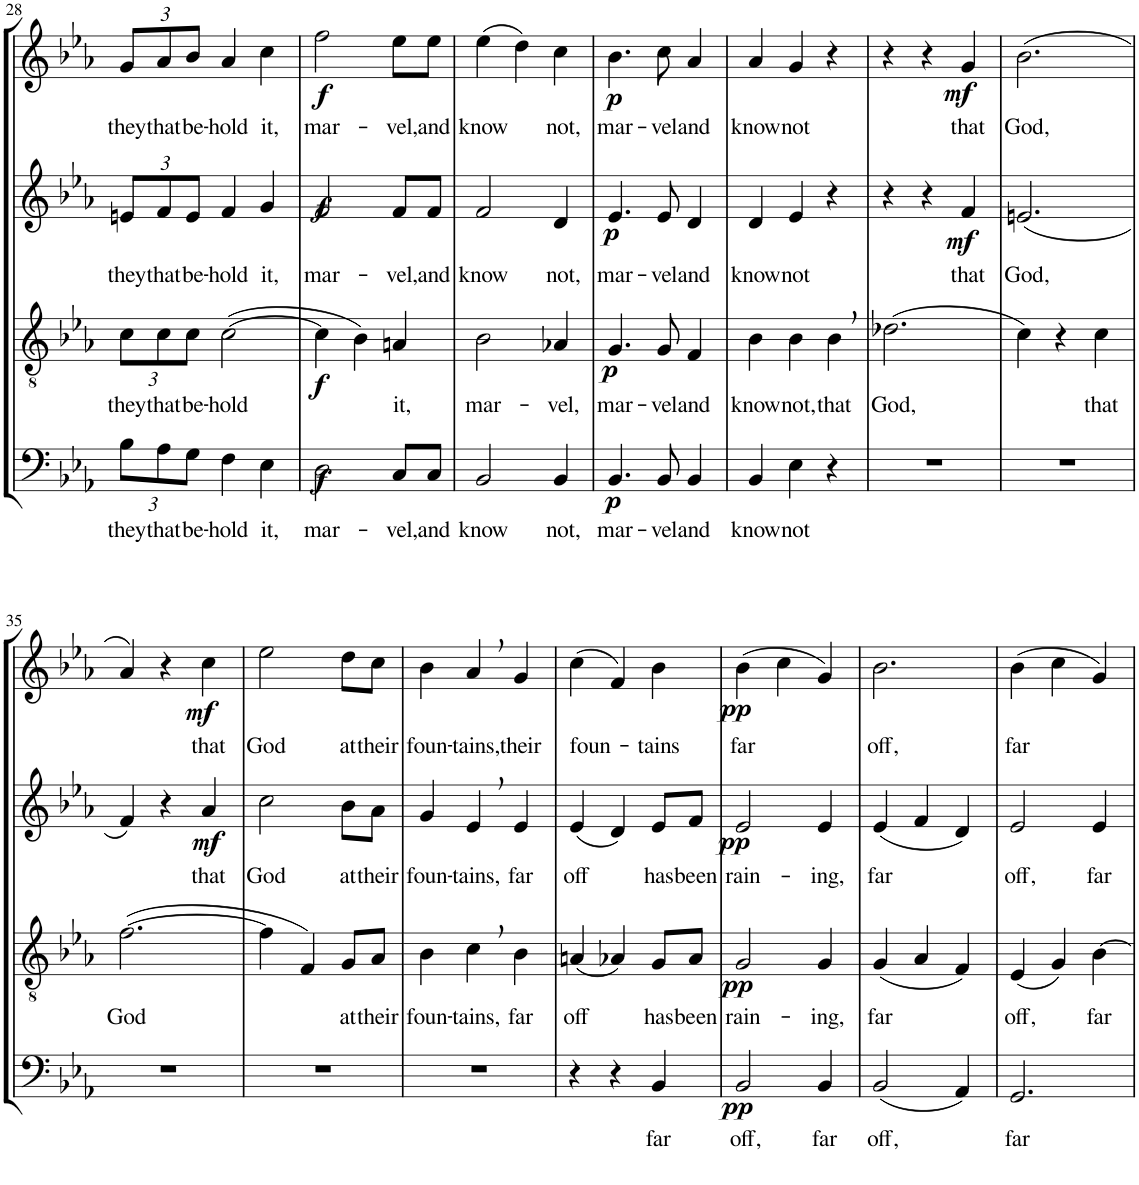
**kern	**text	**dynam	**kern	**text	**dynam	**kern	**text	**dynam	**kern	**text	**dynam
*part4	*part4	*part4	*part3	*part3	*part3	*part2	*part2	*part2	*part1	*part1	*part1
*staff4	*staff4	*staff4	*staff3	*staff3	*staff3	*staff2	*staff2	*staff2	*staff1	*staff1	*staff1
*I"Bassi	*	*	*I"Tenori	*	*	*I"Contralti	*	*	*I"Soprani	*	*
!!LO:PB:g=z
*clefF4	*	*	*clefGv2	*	*	*clefG2	*	*	*clefG2	*	*
*	*	*	*	*	*	*	*	*	*Trd1c2	*	*
*k[b-e-a-]	*	*	*k[b-e-a-]	*	*	*k[b-e-a-]	*	*	*k[b-e-a-]	*	*
*E-:	*	*	*E-:	*	*	*E-:	*	*	*E-:	*	*
*M3/4	*	*	*M3/4	*	*	*M3/4	*	*	*M3/4	*	*
*Xbrackettup	*	*	*	*	*	*	*	*	*	*	*
=28	=28	=28	=28	=28	=28	=28	=28	=28	=28	=28	=28
!	!LO:LY:b	!	!	!	!	!	!	!	!	!	!
*	*	*	*Xbrackettup	*	*	*	*	*	*	*	*
!	!	!	!	!LO:LY:b	!	!	!	!	!	!	!
*	*	*	*	*	*	*Xbrackettup	*	*	*	*	*
!	!	!	!	!	!	!	!LO:LY:b	!	!	!	!
*	*	*	*	*	*	*	*	*	*Xbrackettup	*	*
!	!	!	!	!	!	!	!	!	!	!LO:LY:b	!
12B-\L	they	.	12c\L	they	.	12en/L	they	.	12g/L	they	.
!	!LO:LY:b	!	!	!LO:LY:b	!	!	!LO:LY:b	!	!	!LO:LY:b	!
12A-\	that	.	12c\	that	.	12f/	that	.	12a-/	that	.
!	!LO:LY:b	!	!	!LO:LY:b	!	!	!LO:LY:b	!	!	!LO:LY:b	!
12G\J	be-	.	12c\J	be-	.	12e/J	be-	.	12b-/J	be-	.
!	!LO:LY:b	!	!	!LO:LY:b	!	!	!LO:LY:b	!	!	!LO:LY:b	!
4F\	-hold	.	([2c\	-hold	.	4f/	-hold	.	4a-/	-hold	.
!	!LO:LY:b	!	!	!	!	!	!LO:LY:b	!	!	!LO:LY:b	!
4E-\	it,	.	.	.	.	4g/	it,	.	4cc\	it,	.
=29	=29	=29	=29	=29	=29	=29	=29	=29	=29	=29	=29
!	!LO:LY:b	!LO:DY:b	!	!	!LO:DY:b	!	!LO:LY:b	!LO:DY:b	!	!LO:LY:b	!LO:DY:b
2D\	mar-	f	4c\]	.	f	2f/	mar-	f	2ff\	mar-	f
.	.	.	4B-\)	.	.	.	.	.	.	.	.
!	!LO:LY:b	!	!	!LO:LY:b	!	!	!LO:LY:b	!	!	!LO:LY:b	!
8C/L	-vel,	.	4An/	it,	.	8f/L	-vel,	.	8ee-\L	-vel,	.
!	!LO:LY:b	!	!	!	!	!	!LO:LY:b	!	!	!LO:LY:b	!
8C/J	and	.	.	.	.	8f/J	and	.	8ee-\J	and	.
=30	=30	=30	=30	=30	=30	=30	=30	=30	=30	=30	=30
!	!LO:LY:b	!	!	!LO:LY:b	!	!	!LO:LY:b	!	!	!LO:LY:b	!
2BB-/	know	.	2B-\	mar-	.	2f/	know	.	(4ee-\	know	.
.	.	.	.	.	.	.	.	.	4dd\)	.	.
!	!LO:LY:b	!	!	!LO:LY:b	!	!	!LO:LY:b	!	!	!LO:LY:b	!
4BB-/	not,	.	4A-X/	-vel,	.	4d/	not,	.	4cc\	not,	.
=31	=31	=31	=31	=31	=31	=31	=31	=31	=31	=31	=31
!	!LO:LY:b	!LO:DY:b	!	!LO:LY:b	!LO:DY:b	!	!LO:LY:b	!LO:DY:b	!	!LO:LY:b	!LO:DY:b
4.BB-/	mar-	p	4.G/	mar-	p	4.e-/	mar-	p	4.b-\	mar-	p
!	!LO:LY:b	!	!	!LO:LY:b	!	!	!LO:LY:b	!	!	!LO:LY:b	!
8BB-/	-vel	.	8G/	-vel	.	8e-/	-vel	.	8cc\	-vel	.
!	!LO:LY:b	!	!	!LO:LY:b	!	!	!LO:LY:b	!	!	!LO:LY:b	!
4BB-/	and	.	4F/	and	.	4d/	and	.	4a-/	and	.
=32	=32	=32	=32	=32	=32	=32	=32	=32	=32	=32	=32
!	!LO:LY:b	!	!	!LO:LY:b	!	!	!LO:LY:b	!	!	!LO:LY:b	!
4BB-/	know	.	4B-\	know	.	4d/	know	.	4a-/	know	.
!	!LO:LY:b	!	!	!LO:LY:b	!	!	!LO:LY:b	!	!	!LO:LY:b	!
4E-\	not	.	4B-\	not,	.	4e-/	not	.	4g/	not	.
!	!	!	!	!LO:LY:b	!	!	!	!	!	!	!
4r	.	.	4B-,\	that	.	4r	.	.	4r	.	.
=33	=33	=33	=33	=33	=33	=33	=33	=33	=33	=33	=33
!	!	!	!	!LO:LY:b	!	!	!	!	!	!	!
2.r	.	.	(2.d-X\	God,	.	4r	.	.	4r	.	.
.	.	.	.	.	.	4r	.	.	4r	.	.
!	!	!	!	!	!	!	!LO:LY:b	!LO:DY:b	!	!LO:LY:b	!LO:DY:b
.	.	.	.	.	.	4f/	that	mf	4g/	that	mf
=34	=34	=34	=34	=34	=34	=34	=34	=34	=34	=34	=34
!	!	!	!	!	!	!	!LO:LY:b	!	!	!LO:LY:b	!
2.r	.	.	4c\)	.	.	(2.en/	God,	.	(2.b-\	God,	.
.	.	.	4r	.	.	.	.	.	.	.	.
!	!	!	!	!LO:LY:b	!	!	!	!	!	!	!
.	.	.	4c\	that	.	.	.	.	.	.	.
!!LO:LB:g=z
=35	=35	=35	=35	=35	=35	=35	=35	=35	=35	=35	=35
!	!	!	!	!LO:LY:b	!	!	!	!	!	!	!
2.r	.	.	([2.f\	God	.	4f/)	.	.	4a-/)	.	.
.	.	.	.	.	.	4r	.	.	4r	.	.
!	!	!	!	!	!	!	!LO:LY:b	!LO:DY:b	!	!LO:LY:b	!LO:DY:b
.	.	.	.	.	.	4a-/	that	mf	4cc\	that	mf
=36	=36	=36	=36	=36	=36	=36	=36	=36	=36	=36	=36
!	!	!	!	!	!	!	!LO:LY:b	!	!	!LO:LY:b	!
2.r	.	.	4f\]	.	.	2cc\	God	.	2ee-\	God	.
.	.	.	4F/)	.	.	.	.	.	.	.	.
!	!	!	!	!LO:LY:b	!	!	!LO:LY:b	!	!	!LO:LY:b	!
.	.	.	8G/L	at	.	8b-\L	at	.	8dd\L	at	.
!	!	!	!	!LO:LY:b	!	!	!LO:LY:b	!	!	!LO:LY:b	!
.	.	.	8A-/J	their	.	8a-\J	their	.	8cc\J	their	.
=37	=37	=37	=37	=37	=37	=37	=37	=37	=37	=37	=37
!	!	!	!	!LO:LY:b	!	!	!LO:LY:b	!	!	!LO:LY:b	!
2.r	.	.	4B-\	foun-	.	4g/	foun-	.	4b-\	foun-	.
!	!	!	!	!LO:LY:b	!	!	!LO:LY:b	!	!	!LO:LY:b	!
.	.	.	4c,\	-tains,	.	4e-,/	-tains,	.	4a-,/	-tains,	.
!	!	!	!	!LO:LY:b	!	!	!LO:LY:b	!	!	!LO:LY:b	!
.	.	.	4B-\	far	.	4e-/	far	.	4g/	their	.
=38	=38	=38	=38	=38	=38	=38	=38	=38	=38	=38	=38
!	!	!	!	!LO:LY:b	!	!	!LO:LY:b	!	!	!LO:LY:b	!
4r	.	.	(4An/	off	.	(4e-/	off	.	(4cc\	foun-	.
4r	.	.	4A-X/)	.	.	4d/)	.	.	4f/)	.	.
!	!LO:LY:b	!	!	!LO:LY:b	!	!	!LO:LY:b	!	!	!LO:LY:b	!
4BB-/	far	.	8G/L	has	.	8e-/L	has	.	4b-\	-tains	.
!	!	!	!	!LO:LY:b	!	!	!LO:LY:b	!	!	!	!
.	.	.	8A-/J	been	.	8f/J	been	.	.	.	.
=39	=39	=39	=39	=39	=39	=39	=39	=39	=39	=39	=39
!	!LO:LY:b	!LO:DY:b	!	!LO:LY:b	!LO:DY:b	!	!LO:LY:b	!LO:DY:b	!	!LO:LY:b	!LO:DY:b
2BB-/	off,	pp	2G/	rain-	pp	2e-/	rain-	pp	(4b-\	far	pp
.	.	.	.	.	.	.	.	.	4cc\	.	.
!	!LO:LY:b	!	!	!LO:LY:b	!	!	!LO:LY:b	!	!	!	!
4BB-/	far	.	4G/	-ing,	.	4e-/	-ing,	.	4g/)	.	.
=40	=40	=40	=40	=40	=40	=40	=40	=40	=40	=40	=40
!	!LO:LY:b	!	!	!LO:LY:b	!	!	!LO:LY:b	!	!	!LO:LY:b	!
(2BB-/	off,	.	(4G/	far	.	(4e-/	far	.	2.b-\	off,	.
.	.	.	4A-/	.	.	4f/	.	.	.	.	.
4AA-/)	.	.	4F/)	.	.	4d/)	.	.	.	.	.
=41	=41	=41	=41	=41	=41	=41	=41	=41	=41	=41	=41
!	!LO:LY:b	!	!	!LO:LY:b	!	!	!LO:LY:b	!	!	!LO:LY:b	!
2.GG/	far	.	(4E-/	off,	.	2e-/	off,	.	(4b-\	far	.
.	.	.	4G/)	.	.	.	.	.	4cc\	.	.
!	!	!	!	!LO:LY:b	!	!	!LO:LY:b	!	!	!	!
.	.	.	[4B-\	far	.	4e-/	far	.	4g/)	.	.
=	=	=	=	=	=	=	=	=	=	=	=
*-	*-	*-	*-	*-	*-	*-	*-	*-	*-	*-	*-
